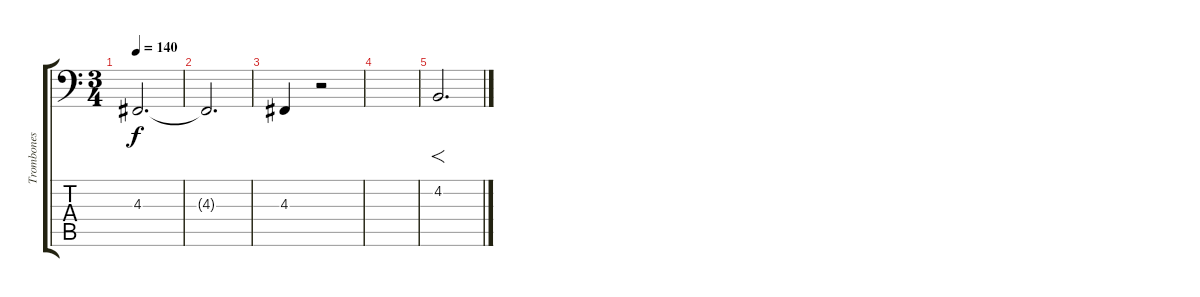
\track ("Trombones" "Trombones") {instrument trombone}
\staff {score tabs}
\tuning (C3 G2 D2 A1 E1 B0) {hide}
\ts (3 4)
\tempo 140
\clef f4
\ks c
4.3{t}.2{d dy f} |
4.3{t}.2{d} |
4.3.4 r.2 |
|
4.2.2{f d}
